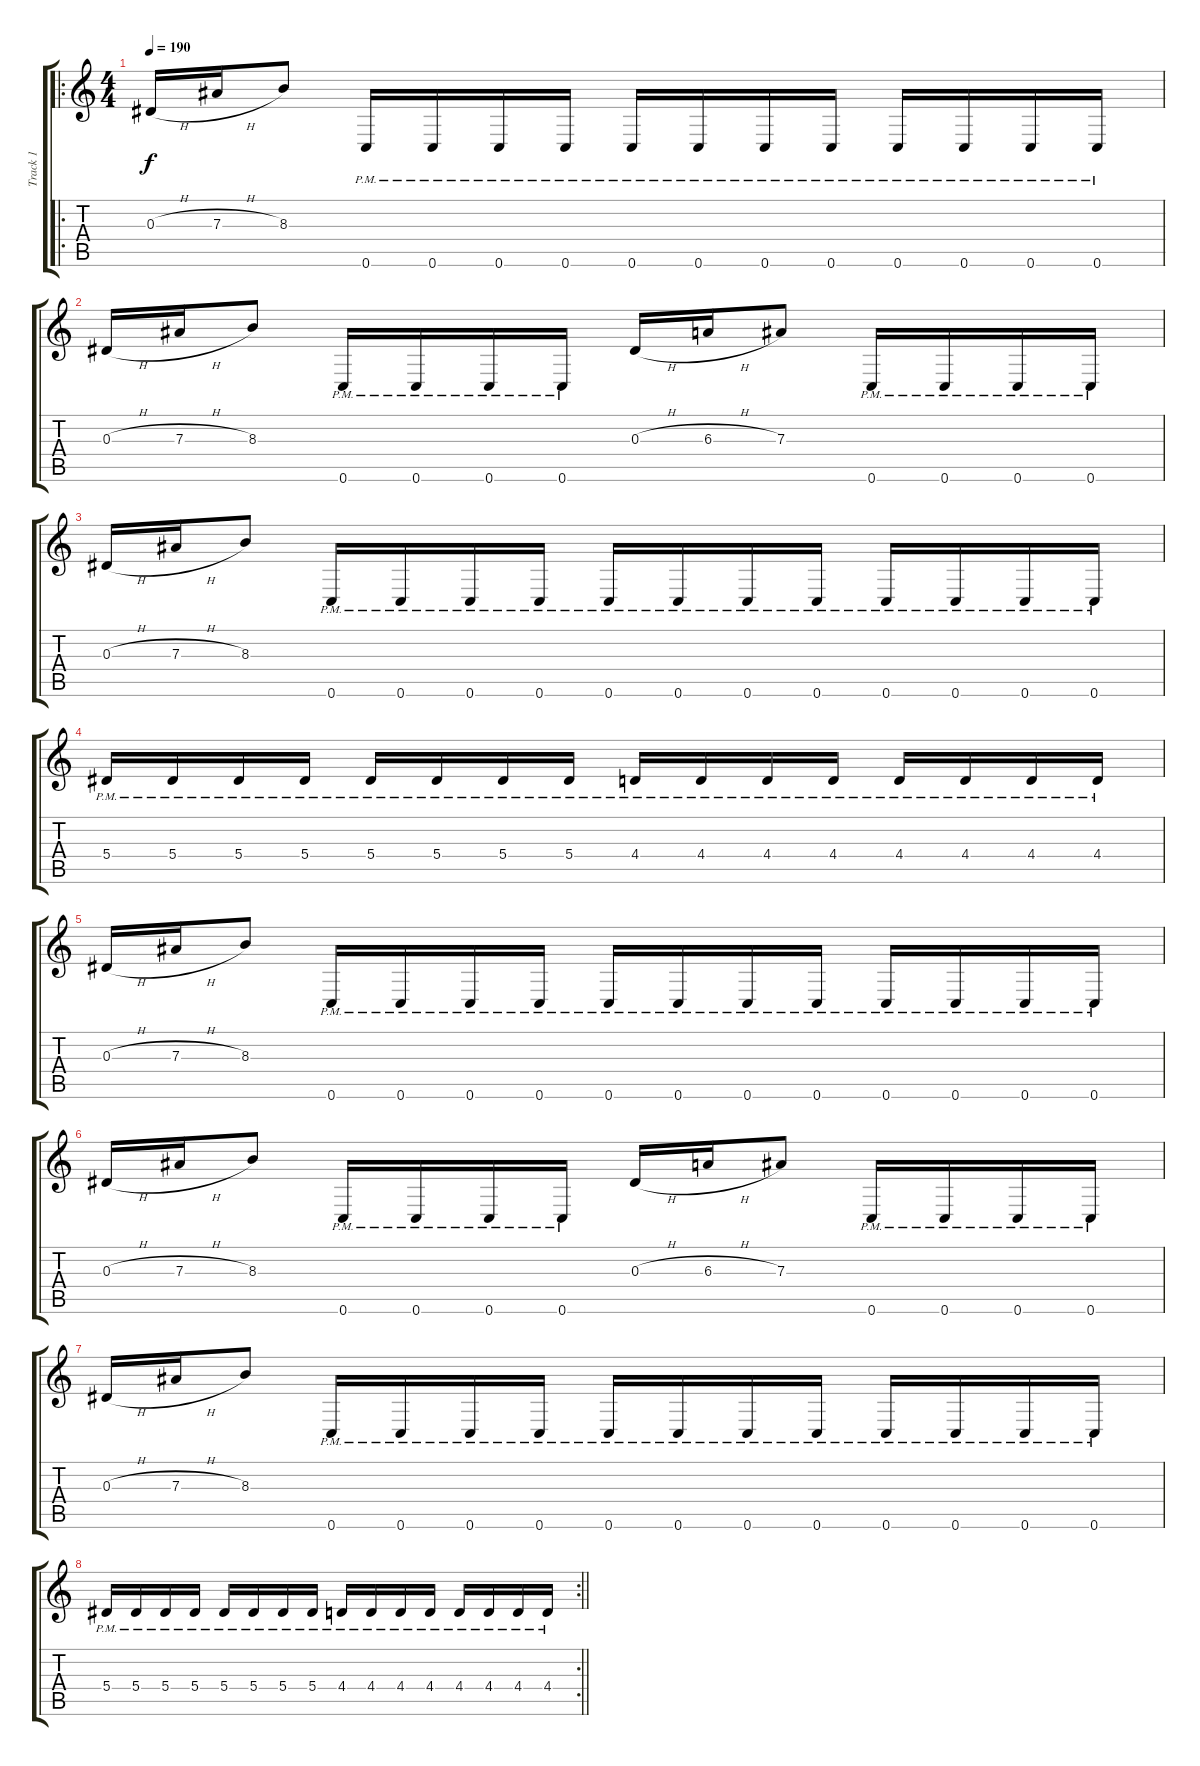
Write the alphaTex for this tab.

\track ("Track 1" "Track 1") {instrument distortionguitar}
\staff {score tabs}
\tuning (C4 G3 Eb3 Bb2 F2 C2) {hide}
\ro
\ts (4 4)
\tempo 190
\clef g2
\ks c
0.3{h}.16{dy f} 7.3{h}.16 8.3.8 0.6{pm}.16 0.6{pm}.16 0.6{pm}.16 0.6{pm}.16 0.6{pm}.16 0.6{pm}.16 0.6{pm}.16 0.6{pm}.16 0.6{pm}.16 0.6{pm}.16 0.6{pm}.16 0.6{pm}.16 |
0.3{h}.16 7.3{h}.16 8.3.8 0.6{pm}.16 0.6{pm}.16 0.6{pm}.16 0.6{pm}.16 0.3{h}.16 6.3{h}.16 7.3.8 0.6{pm}.16 0.6{pm}.16 0.6{pm}.16 0.6{pm}.16 |
0.3{h}.16 7.3{h}.16 8.3.8 0.6{pm}.16 0.6{pm}.16 0.6{pm}.16 0.6{pm}.16 0.6{pm}.16 0.6{pm}.16 0.6{pm}.16 0.6{pm}.16 0.6{pm}.16 0.6{pm}.16 0.6{pm}.16 0.6{pm}.16 |
5.4{pm}.16 5.4{pm}.16 5.4{pm}.16 5.4{pm}.16 5.4{pm}.16 5.4{pm}.16 5.4{pm}.16 5.4{pm}.16 4.4{pm}.16 4.4{pm}.16 4.4{pm}.16 4.4{pm}.16 4.4{pm}.16 4.4{pm}.16 4.4{pm}.16 4.4{pm}.16 |
0.3{h}.16 7.3{h}.16 8.3.8 0.6{pm}.16 0.6{pm}.16 0.6{pm}.16 0.6{pm}.16 0.6{pm}.16 0.6{pm}.16 0.6{pm}.16 0.6{pm}.16 0.6{pm}.16 0.6{pm}.16 0.6{pm}.16 0.6{pm}.16 |
0.3{h}.16 7.3{h}.16 8.3.8 0.6{pm}.16 0.6{pm}.16 0.6{pm}.16 0.6{pm}.16 0.3{h}.16 6.3{h}.16 7.3.8 0.6{pm}.16 0.6{pm}.16 0.6{pm}.16 0.6{pm}.16 |
0.3{h}.16 7.3{h}.16 8.3.8 0.6{pm}.16 0.6{pm}.16 0.6{pm}.16 0.6{pm}.16 0.6{pm}.16 0.6{pm}.16 0.6{pm}.16 0.6{pm}.16 0.6{pm}.16 0.6{pm}.16 0.6{pm}.16 0.6{pm}.16 |
\rc 2
\barLineRight lightlight
5.4{pm}.16 5.4{pm}.16 5.4{pm}.16 5.4{pm}.16 5.4{pm}.16 5.4{pm}.16 5.4{pm}.16 5.4{pm}.16 4.4{pm}.16 4.4{pm}.16 4.4{pm}.16 4.4{pm}.16 4.4{pm}.16 4.4{pm}.16 4.4{pm}.16 4.4{pm}.16
